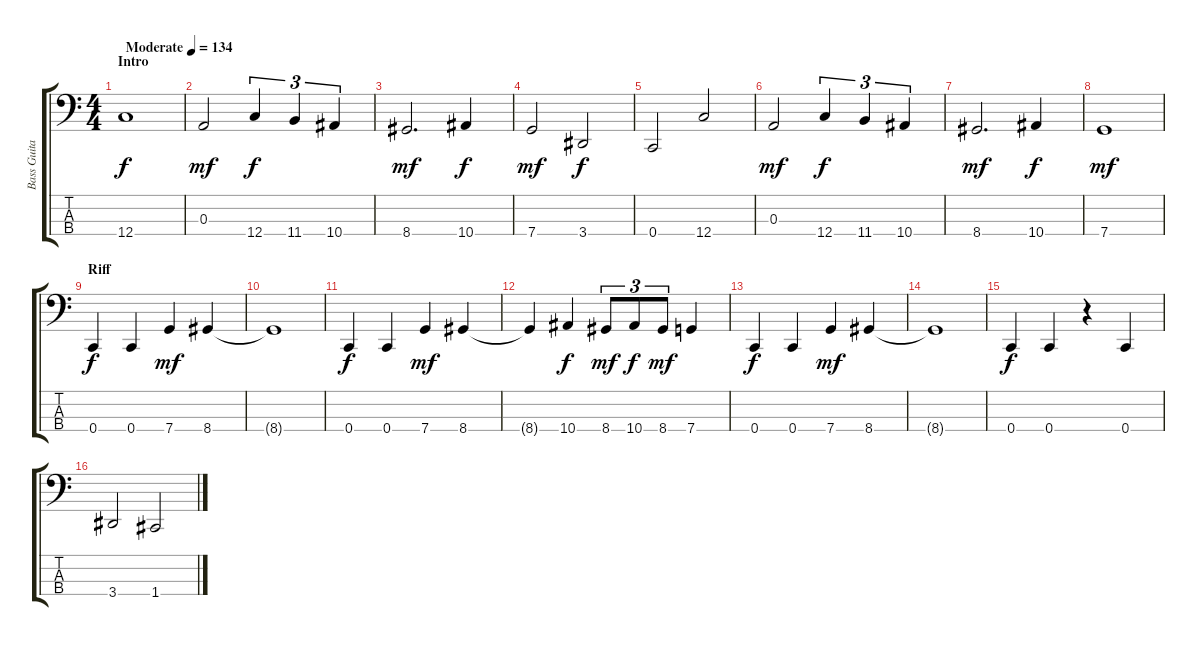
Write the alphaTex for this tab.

\track ("Bass Guitar" "Bass Guita") {instrument electricguitarclean}
\staff {score tabs}
\tuning (G2 D2 A1 C1) {hide}
\ts (4 4)
\section ("" "Intro")
\tempo (134 "Moderate")
\clef f4
\ks c
12.4.1{dy f instrument electricguitarclean} |
0.3.2{dy mf} 12.4.4{tu (3 2) dy f} 11.4.4{tu (3 2)} 10.4.4{tu (3 2)} |
8.4.2{d dy mf} 10.4.4{dy f} |
7.4.2{dy mf} 3.4.2{dy f} |
0.4.2 12.4.2 |
0.3.2{dy mf} 12.4.4{tu (3 2) dy f} 11.4.4{tu (3 2)} 10.4.4{tu (3 2)} |
8.4.2{d dy mf} 10.4.4{dy f} |
7.4.1{dy mf} |
\section ("" "Riff")
0.4.4{dy f} 0.4.4 7.4.4{dy mf} 8.4.4 |
8.4{t}.1 |
0.4.4{dy f} 0.4.4 7.4.4{dy mf} 8.4.4 |
8.4{t}.4 10.4.4{dy f} 8.4.8{tu (3 2) dy mf} 10.4.8{tu (3 2) dy f} 8.4.8{tu (3 2) dy mf} 7.4.4 |
0.4.4{dy f} 0.4.4 7.4.4{dy mf} 8.4.4 |
8.4{t}.1 |
0.4.4{dy f} 0.4.4 r.4 0.4.4 |
3.4.2 1.4.2
